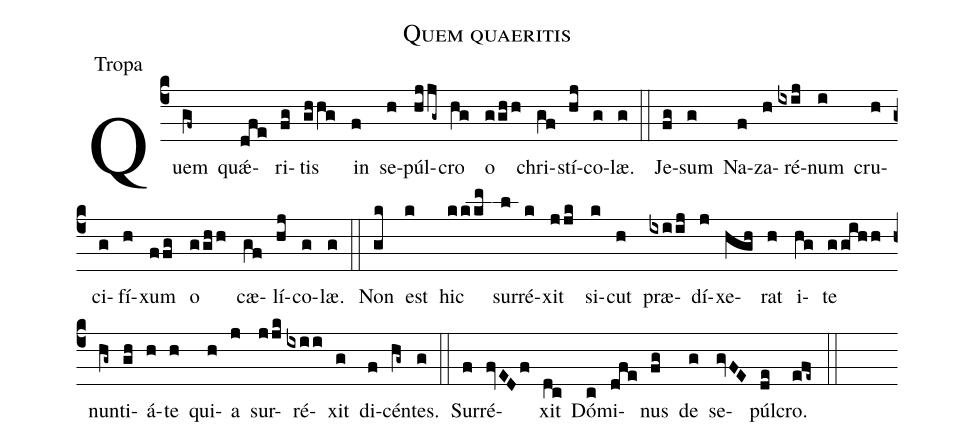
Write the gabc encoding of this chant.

name:Quem quaeritis;
office-part:Tropa;
%%
(c4)Quem(gf~) quǽ(dfe)ri(fg)tis(ghhg) in(f) se(h)púl(hjjg~)cro(hg) o(gghh) chri(gf)stí(hj)co(g)læ.(g) (::) Je(fg)sum(g) Na(f)za(h)ré(ixij)num(i) cru(h)ci(g)fí(h)xum(ffg) o(gghh) cæ(gf)lí(hj)co(g)læ.(g) (::) Non(gk) est(k) hic(kkkm) sur(l)ré(k)xit(jjk) si(k)cut(h) præ(ixiij)dí(j)xe(hgh)rat(h) i(hg)te(ggihh) nun(hg~)ti(gh)á(h)te(h) qui(h)a(j) sur(jjk)ré(ixii)xit(g) di(f)cén(hg~)tes.(g) (::) Sur(f)ré(fvEDf)xit(dc) Dó(c)mi(dfe)nus(fg) de(g) se(gvFE)púl(de)cro.(efe~) (::)
